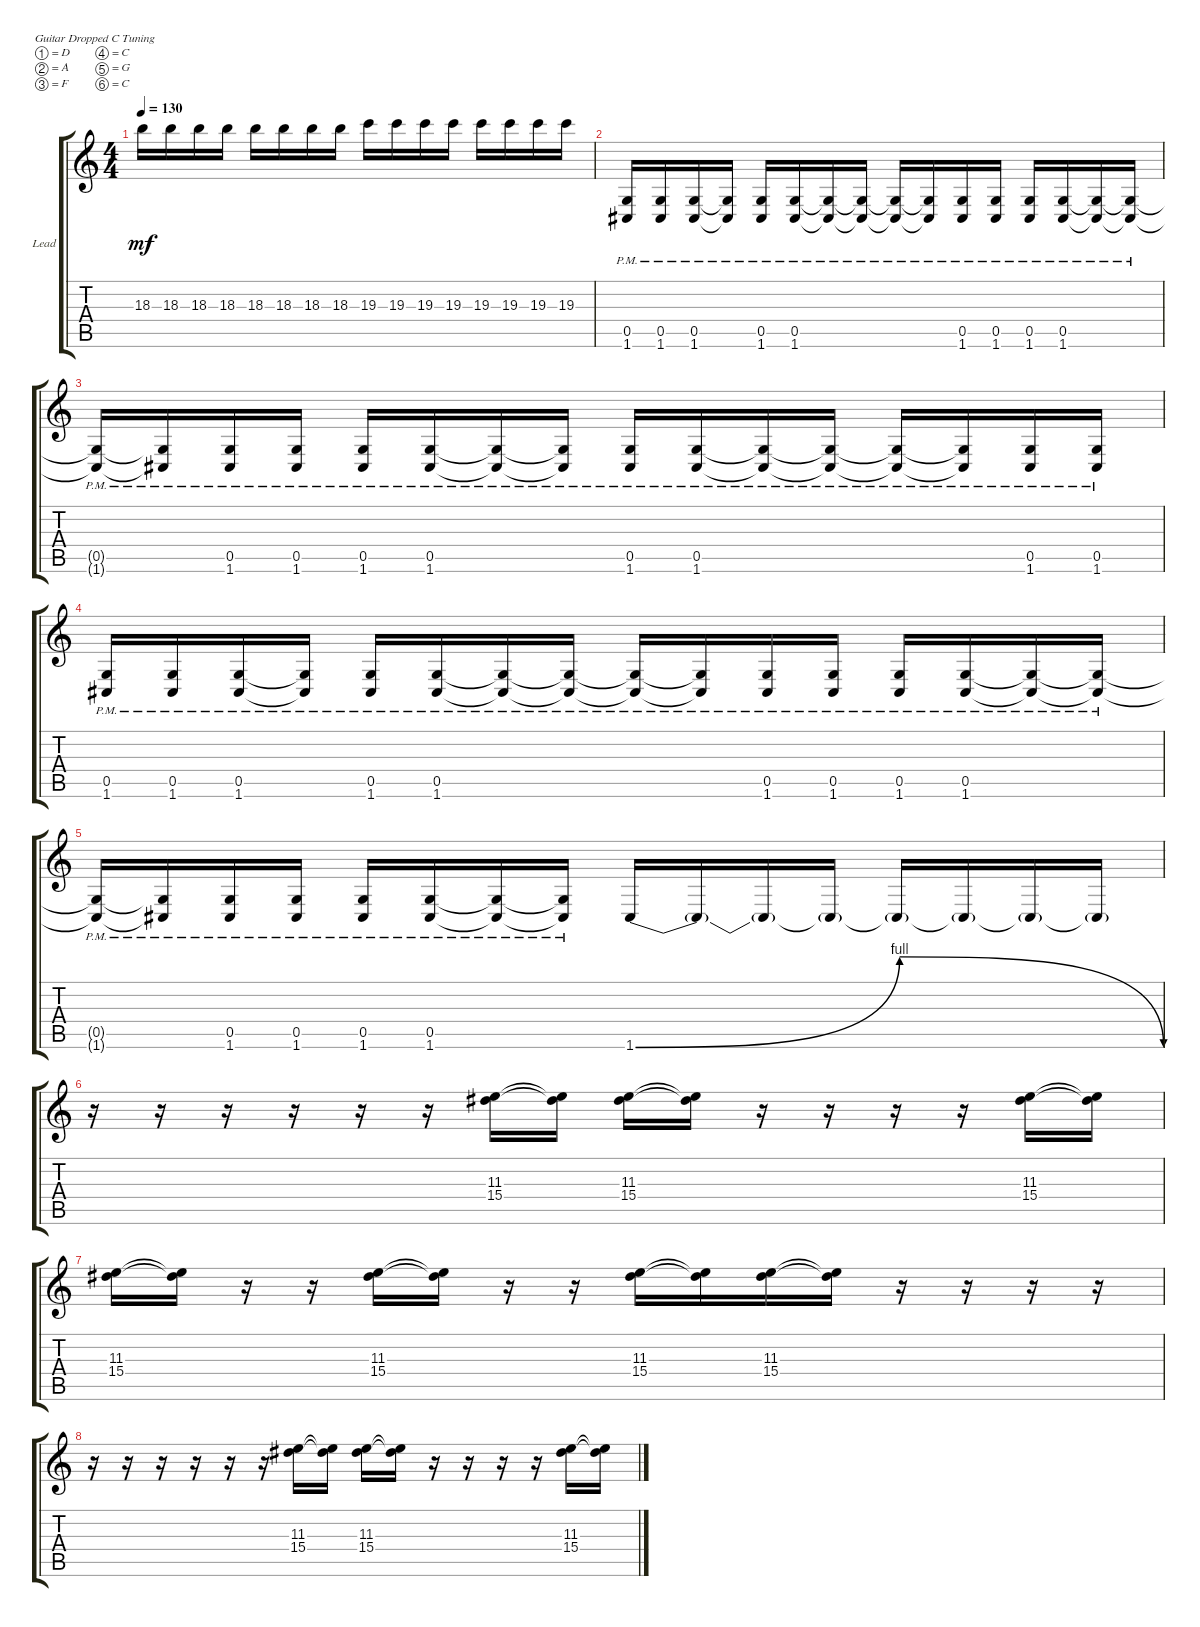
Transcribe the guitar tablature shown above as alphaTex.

\defaultSystemsLayout 4
\bracketExtendMode groupsimilarinstruments
\firstSystemTrackNameOrientation horizontal
\otherSystemsTrackNameOrientation horizontal
\track ("Lead Guitar" "Lead") {instrument distortionguitar}
\staff {score tabs}
\tuning (D4 A3 F3 C3 G2 C2)
\ts (4 4)
\tempo 130
\clef g2
\ks c
18.3.16{dy mf} 18.3.16 18.3.16 18.3.16 18.3.16 18.3.16 18.3.16 18.3.16 19.3.16 19.3.16 19.3.16 19.3.16 19.3.16 19.3.16 19.3.16 19.3.16 |
(1.6{pm} 0.5{pm}).16 (1.6{pm} 0.5{pm}).16 (1.6{pm} 0.5{pm}).16 (0.5{pm t} 1.6{pm t}).16 (1.6{pm} 0.5{pm}).16 (1.6{pm} 0.5{pm}).16 (1.6{pm t} 0.5{pm t}).16 (1.6{pm t} 0.5{pm t}).16 (1.6{pm t} 0.5{pm t}).16 (1.6{pm t} 0.5{pm t}).16 (1.6{pm} 0.5{pm}).16 (1.6{pm} 0.5{pm}).16 (1.6{pm} 0.5{pm}).16 (1.6{pm} 0.5{pm}).16 (1.6{pm t} 0.5{pm t}).16 (1.6{pm t} 0.5{pm t}).16 |
(1.6{pm t} 0.5{pm t}).16 (1.6{pm t} 0.5{pm t}).16 (1.6{pm} 0.5{pm}).16 (1.6{pm} 0.5{pm}).16 (1.6{pm} 0.5{pm}).16 (1.6{pm} 0.5{pm}).16 (0.5{pm t} 1.6{pm t}).16 (0.5{pm t} 1.6{pm t}).16 (1.6{pm} 0.5{pm}).16 (1.6{pm} 0.5{pm}).16 (1.6{pm t} 0.5{pm t}).16 (1.6{pm t} 0.5{pm t}).16 (1.6{pm t} 0.5{pm t}).16 (1.6{pm t} 0.5{pm t}).16 (0.5{pm} 1.6{pm}).16 (0.5{pm} 1.6{pm}).16 |
(1.6{pm} 0.5{pm}).16 (1.6{pm} 0.5{pm}).16 (1.6{pm} 0.5{pm}).16 (0.5{pm t} 1.6{pm t}).16 (1.6{pm} 0.5{pm}).16 (1.6{pm} 0.5{pm}).16 (1.6{pm t} 0.5{pm t}).16 (1.6{pm t} 0.5{pm t}).16 (1.6{pm t} 0.5{pm t}).16 (1.6{pm t} 0.5{pm t}).16 (1.6{pm} 0.5{pm}).16 (1.6{pm} 0.5{pm}).16 (1.6{pm} 0.5{pm}).16 (1.6{pm} 0.5{pm}).16 (1.6{pm t} 0.5{pm t}).16 (1.6{pm t} 0.5{pm t}).16 |
(1.6{pm t} 0.5{pm t}).16 (1.6{pm t} 0.5{pm t}).16 (1.6{pm} 0.5{pm}).16 (1.6{pm} 0.5{pm}).16 (1.6{pm} 0.5{pm}).16 (1.6{pm} 0.5{pm}).16 (0.5{pm t} 1.6{pm t}).16 (0.5{pm t} 1.6{pm t}).16 1.6{be (bendrelease 0 0 9.6 4 20.4 4 30 0)}.16 1.6{t}.16 1.6{t}.16 1.6{t}.16 1.6{t}.16 1.6{t}.16 1.6{t}.16 1.6{t}.16 |
r.16 r.16 r.16 r.16 r.16 r.16 (11.3 15.4).16 (11.3{t} 15.4{t}).16 (11.3 15.4).16 (11.3{t} 15.4{t}).16 r.16 r.16 r.16 r.16 (15.4 11.3).16 (15.4{t} 11.3{t}).16 |
(15.4 11.3).16 (15.4{t} 11.3{t}).16 r.16 r.16 (15.4 11.3).16 (15.4{t} 11.3{t}).16 r.16 r.16 (15.4 11.3).16 (11.3{t} 15.4{t}).16 (15.4 11.3).16 (15.4{t} 11.3{t}).16 r.16 r.16 r.16 r.16 |
r.16 r.16 r.16 r.16 r.16 r.16 (11.3 15.4).16 (11.3{t} 15.4{t}).16 (11.3 15.4).16 (11.3{t} 15.4{t}).16 r.16 r.16 r.16 r.16 (15.4 11.3).16 (15.4{t} 11.3{t}).16
